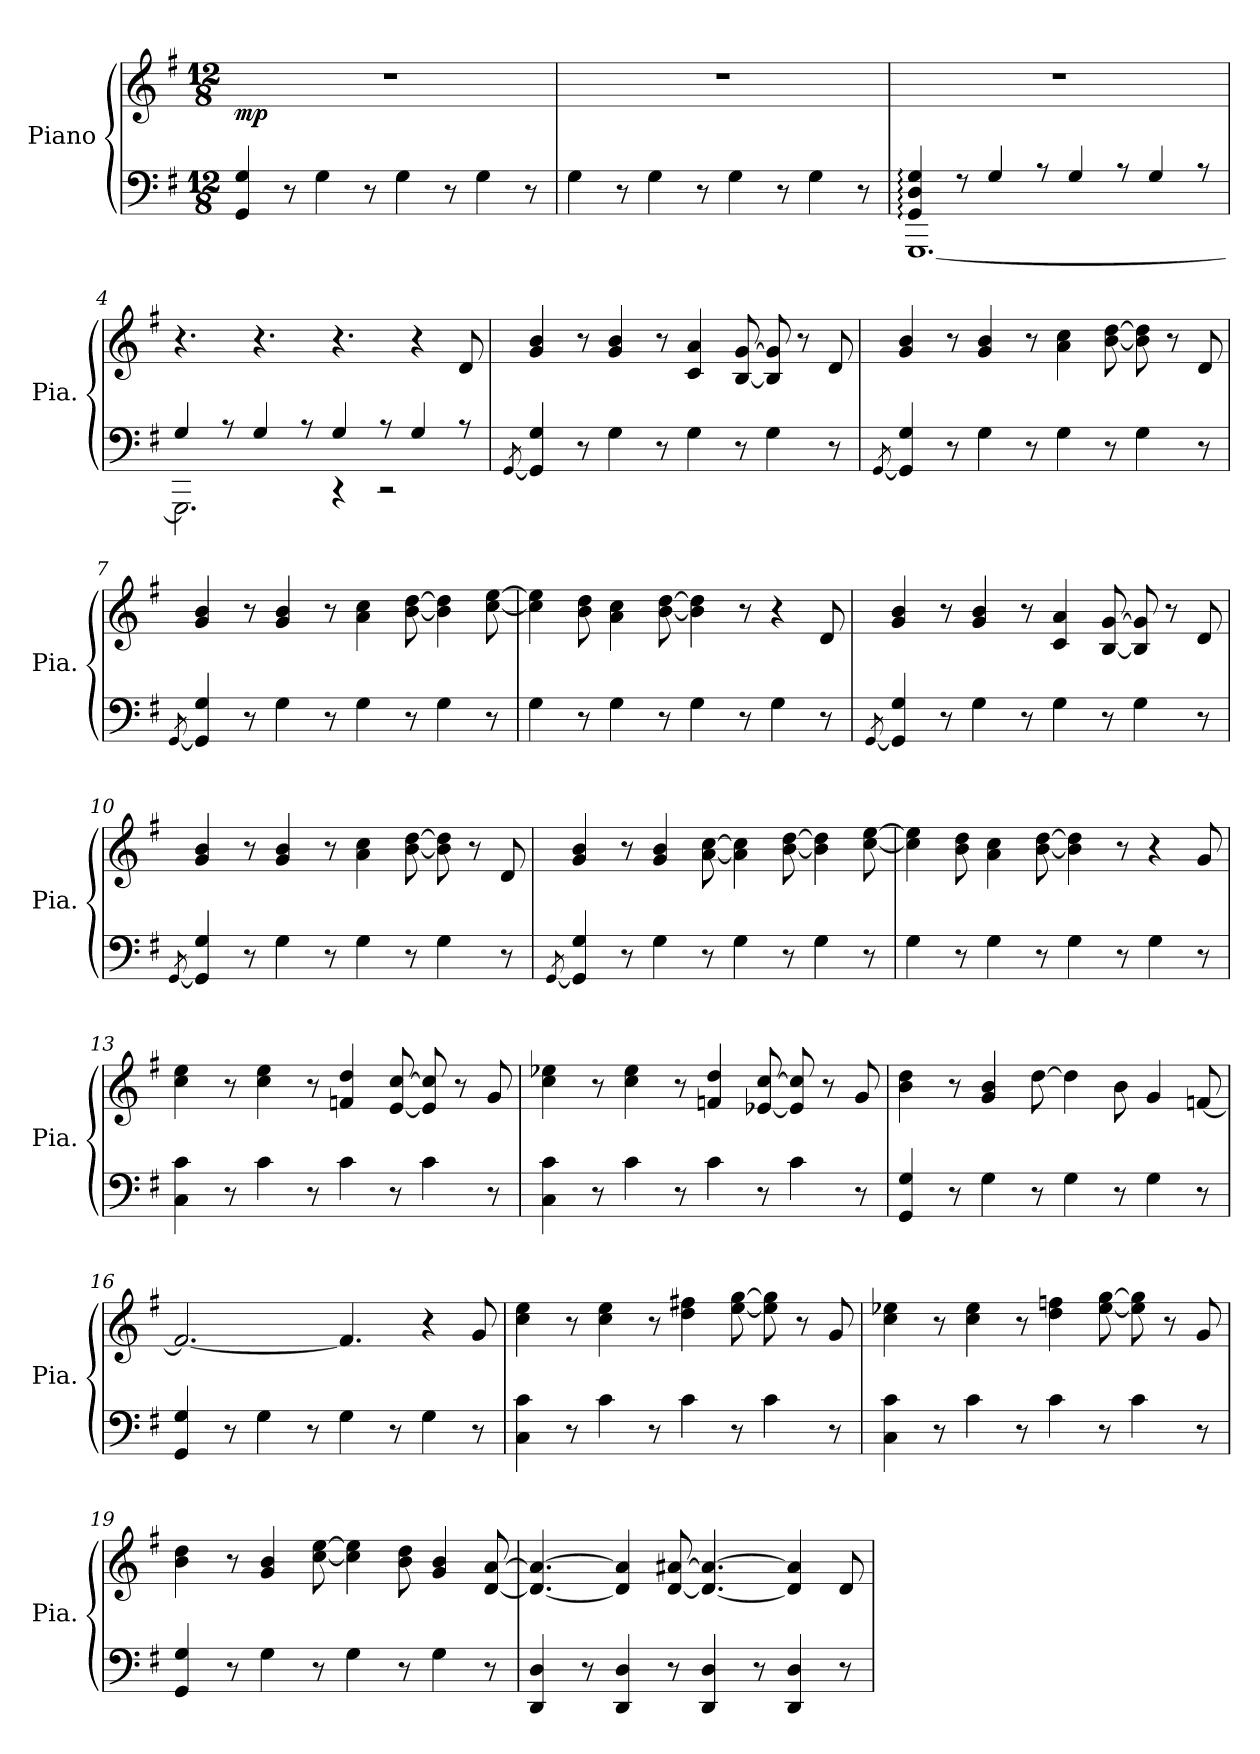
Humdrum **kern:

**kern	**kern	**dynam
*part1	*part1	*part1
*staff2	*staff1	*staff1/2
*I"Piano	*	*
*I'Pia.	*	*
*clefF4	*clefG2	*
*k[f#]	*k[f#]	*
*M12/8	*M12/8	*
*MM240	*MM240	*
=1	=1	=1
!	!	!LO:DY:b
4GG/ 4G/	1.r	mp
8r	.	.
4G\	.	.
8r	.	.
4G\	.	.
8r	.	.
4G\	.	.
8r	.	.
=2	=2	=2
4G\	1.r	.
8r	.	.
4G\	.	.
8r	.	.
4G\	.	.
8r	.	.
4G\	.	.
8r	.	.
=3	=3	=3
*^	*	*
4GG/: 4D/: 4G/:	[1.GGG	1.r	.
8r	.	.	.
4G/	.	.	.
8r	.	.	.
4G/	.	.	.
8r	.	.	.
4G/	.	.	.
8r	.	.	.
=4	=4	=4	=4
4G/	2.GGG\]	4.r	.
8r	.	.	.
4G/	.	4.r	.
8r	.	.	.
4G/	4r	4.r	.
8r	2r	.	.
4G/	.	4r	.
8r	.	8d/	.
*v	*v	*	*
!!LO:LB:g=z
=5	=5	=5
[8qGG/	.	.
4GG/] 4G/	4g/ 4b/	.
8r	8r	.
4G\	4g/ 4b/	.
8r	8r	.
4G\	4c/ 4a/	.
8r	[8B/ [8g/	.
4G\	8B/] 8g/]	.
.	8r	.
8r	8d/	.
=6	=6	=6
[8qGG/	.	.
4GG/] 4G/	4g/ 4b/	.
8r	8r	.
4G\	4g/ 4b/	.
8r	8r	.
4G\	4a\ 4cc\	.
8r	[8b\ [8dd\	.
4G\	8b\] 8dd\]	.
.	8r	.
8r	8d/	.
=7	=7	=7
[8qGG/	.	.
4GG/] 4G/	4g/ 4b/	.
8r	8r	.
4G\	4g/ 4b/	.
8r	8r	.
4G\	4a\ 4cc\	.
8r	[8b\ [8dd\	.
4G\	4b\] 4dd\]	.
8r	[8cc\ [8ee\	.
=8	=8	=8
4G\	4cc\] 4ee\]	.
8r	8b\ 8dd\	.
4G\	4a\ 4cc\	.
8r	[8b\ [8dd\	.
4G\	4b\] 4dd\]	.
8r	8r	.
4G\	4r	.
8r	8d/	.
!!LO:LB:g=z
=9	=9	=9
[8qGG/	.	.
4GG/] 4G/	4g/ 4b/	.
8r	8r	.
4G\	4g/ 4b/	.
8r	8r	.
4G\	4c/ 4a/	.
8r	[8B/ [8g/	.
4G\	8B/] 8g/]	.
.	8r	.
8r	8d/	.
=10	=10	=10
[8qGG/	.	.
4GG/] 4G/	4g/ 4b/	.
8r	8r	.
4G\	4g/ 4b/	.
8r	8r	.
4G\	4a\ 4cc\	.
8r	[8b\ [8dd\	.
4G\	8b\] 8dd\]	.
.	8r	.
8r	8d/	.
=11	=11	=11
[8qGG/	.	.
4GG/] 4G/	4g/ 4b/	.
8r	8r	.
4G\	4g/ 4b/	.
8r	[8a\ [8cc\	.
4G\	4a\] 4cc\]	.
8r	[8b\ [8dd\	.
4G\	4b\] 4dd\]	.
8r	[8cc\ [8ee\	.
=12	=12	=12
4G\	4cc\] 4ee\]	.
8r	8b\ 8dd\	.
4G\	4a\ 4cc\	.
8r	[8b\ [8dd\	.
4G\	4b\] 4dd\]	.
8r	8r	.
4G\	4r	.
8r	8g/	.
!!LO:LB:g=z
=13	=13	=13
4C\ 4c\	4cc\ 4ee\	.
8r	8r	.
4c\	4cc\ 4ee\	.
8r	8r	.
4c\	4fn/ 4dd/	.
8r	[8e/ [8cc/	.
4c\	8e/] 8cc/]	.
.	8r	.
8r	8g/	.
=14	=14	=14
4C\ 4c\	4cc\ 4ee-X\	.
8r	8r	.
4c\	4cc\ 4ee-\	.
8r	8r	.
4c\	4fn/ 4dd/	.
8r	[8e-X/ [8cc/	.
4c\	8e-/] 8cc/]	.
.	8r	.
8r	8g/	.
=15	=15	=15
4GG/ 4G/	4b\ 4dd\	.
8r	8r	.
4G\	4g/ 4b/	.
8r	[8dd\	.
4G\	4dd\]	.
8r	8b\	.
4G\	4g/	.
8r	[8fn/	.
=16	=16	=16
4GG/ 4G/	2.f/_	.
8r	.	.
4G\	.	.
8r	.	.
4G\	4.f/]	.
8r	.	.
4G\	4r	.
8r	8g/	.
!!LO:LB:g=z
=17	=17	=17
4C\ 4c\	4cc\ 4ee\	.
8r	8r	.
4c\	4cc\ 4ee\	.
8r	8r	.
4c\	4dd\ 4ff#X\	.
8r	[8ee\ [8gg\	.
4c\	8ee\] 8gg\]	.
.	8r	.
8r	8g/	.
=18	=18	=18
4C\ 4c\	4cc\ 4ee-X\	.
8r	8r	.
4c\	4cc\ 4ee-\	.
8r	8r	.
4c\	4dd\ 4ffn\	.
8r	[8ee-\ [8gg\	.
4c\	8ee-\] 8gg\]	.
.	8r	.
8r	8g/	.
=19	=19	=19
4GG/ 4G/	4b\ 4dd\	.
8r	8r	.
4G\	4g/ 4b/	.
8r	[8cc\ [8ee\	.
4G\	4cc\] 4ee\]	.
8r	8b\ 8dd\	.
4G\	4g/ 4b/	.
8r	[8d/ [8a/	.
=20	=20	=20
4DD/ 4D/	4.d/_ 4.a/_	.
8r	.	.
4DD/ 4D/	4d/] 4a/]	.
8r	[8d/ [8a#X/	.
4DD/ 4D/	4.d/_ 4.a#/_	.
8r	.	.
4DD/ 4D/	4d/] 4a#/]	.
8r	8d/	.
=	=	=
*-	*-	*-
